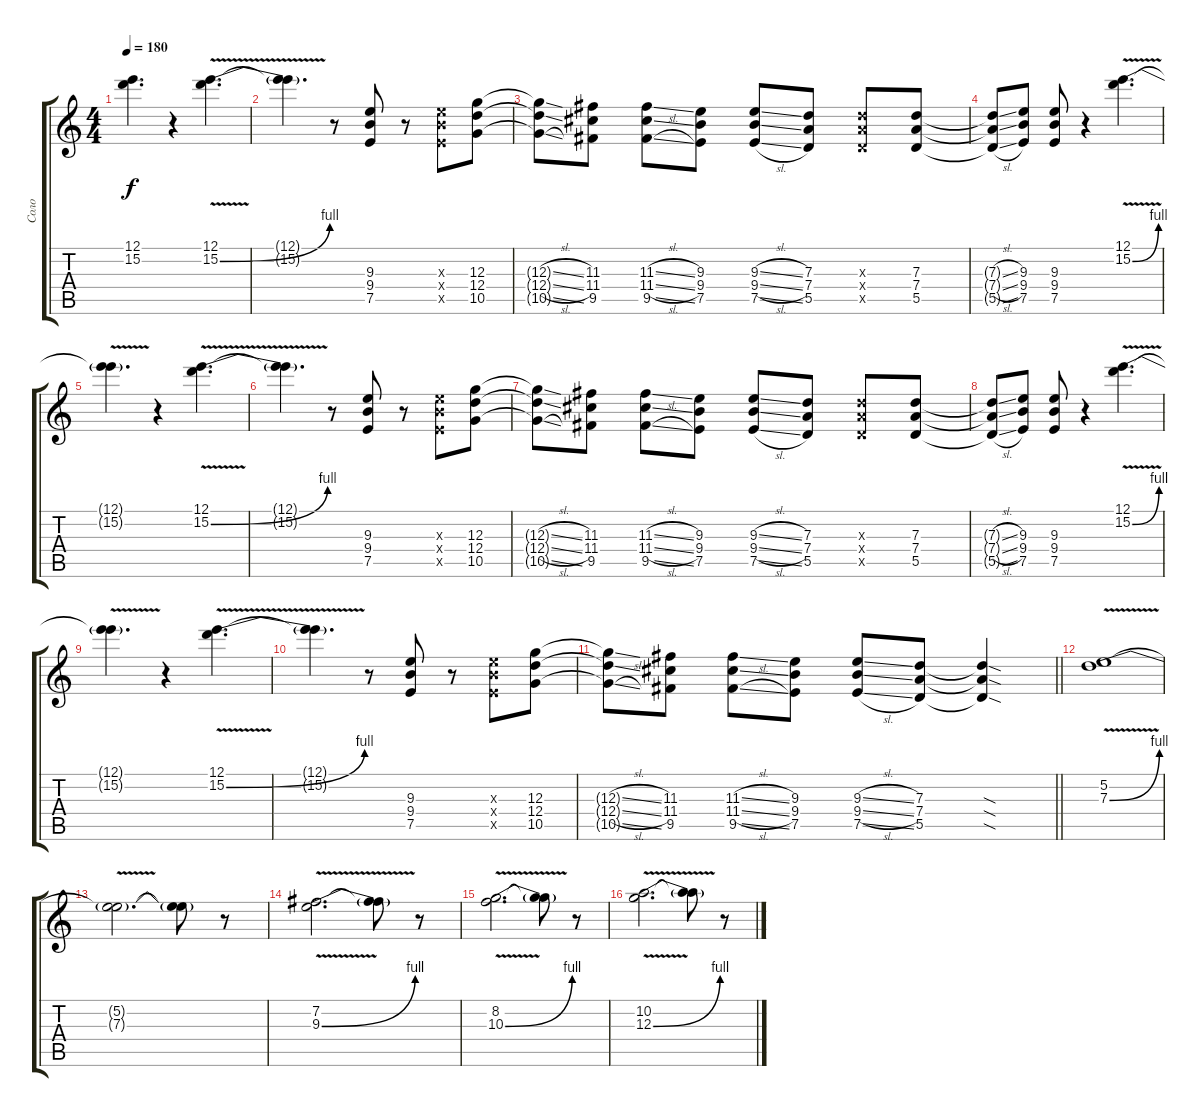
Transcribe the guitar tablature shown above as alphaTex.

\track ("Соло" "Соло") {instrument distortionguitar}
\staff {score tabs}
\tuning (E4 B3 G3 D3 A2 E2) {hide}
\ts (4 4)
\tempo 180
\clef g2
\ks c
(12.1{t} 15.2{t}).4{d dy f} r.4 (12.1 15.2{be (bend 0 0 60 4) v}).4{d} |
(12.1{t} 15.2{t}).4{d} r.8 (9.3 9.4 7.5).8 r.8 (9.3{x} 9.4{x} 7.5{x}).8 (12.3 12.4 10.5).8 |
(12.3{sl t} 12.4{sl t} 10.5{sl t}).8 (11.3 11.4 9.5).8 (11.3{sl} 11.4{sl} 9.5{sl}).8 (9.3 9.4 7.5).8 (9.3{sl} 9.4{sl} 7.5{sl}).8 (7.3 7.4 5.5).8 (7.3{x} 7.4{x} 5.5{x}).8 (7.3 7.4 5.5).8 |
(7.3{sl t} 7.4{sl t} 5.5{sl t}).8 (9.3 9.4 7.5).8 (9.3 9.4 7.5).8 r.4 (12.1 15.2{be (bend 0 0 60 4) v}).4{d} |
(12.1{t} 15.2{t}).4{d} r.4 (12.1 15.2{be (bend 0 0 60 4) v}).4{d} |
(12.1{t} 15.2{t}).4{d} r.8 (9.3 9.4 7.5).8 r.8 (9.3{x} 9.4{x} 7.5{x}).8 (12.3 12.4 10.5).8 |
(12.3{sl t} 12.4{sl t} 10.5{sl t}).8 (11.3 11.4 9.5).8 (11.3{sl} 11.4{sl} 9.5{sl}).8 (9.3 9.4 7.5).8 (9.3{sl} 9.4{sl} 7.5{sl}).8 (7.3 7.4 5.5).8 (7.3{x} 7.4{x} 5.5{x}).8 (7.3 7.4 5.5).8 |
(7.3{sl t} 7.4{sl t} 5.5{sl t}).8 (9.3 9.4 7.5).8 (9.3 9.4 7.5).8 r.4 (12.1 15.2{be (bend 0 0 60 4) v}).4{d} |
(12.1{t} 15.2{t}).4{d} r.4 (12.1 15.2{be (bend 0 0 60 4) v}).4{d} |
(12.1{t} 15.2{t}).4{d} r.8 (9.3 9.4 7.5).8 r.8 (9.3{x} 9.4{x} 7.5{x}).8 (12.3 12.4 10.5).8 |
\barLineRight lightlight
(12.3{sl t} 12.4{sl t} 10.5{sl t}).8 (11.3 11.4 9.5).8 (11.3{sl} 11.4{sl} 9.5{sl}).8 (9.3 9.4 7.5).8 (9.3{sl} 9.4{sl} 7.5{sl}).8 (7.3 7.4 5.5).8 (7.3{sod t} 7.4{sod t} 5.5{sod t}).4 |
(5.2 7.3{be (bend 0 0 60 4) v}).1 |
(5.2{t} 7.3{t}).2{d} (5.2{t} 7.3{t}).8 r.8 |
(7.2 9.3{be (bend 0 0 60 4) v}).2{d} (7.2{t} 9.3{t}).8 r.8 |
(8.2 10.3{be (bend 0 0 60 4) v}).2{d} (8.2{t} 10.3{t}).8 r.8 |
(10.2 12.3{be (bend 0 0 60 4) v}).2{d} (10.2{t} 12.3{t}).8 r.8
